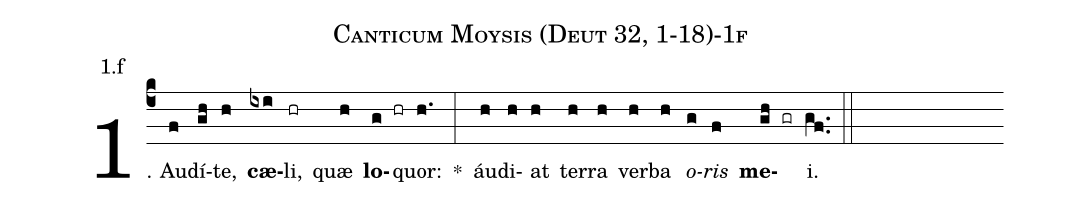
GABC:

name: Canticum Moysis (Deut 32, 1-18)-1f;
annotation: 1.f;
%%
(c4)1. Au(f)dí(gh)te,(h) <b>cæ</b>(ixi)li,(hr) quæ(h) <b>lo</b>(g hr)quor:(h.) *(:) áu(h)di(h)at(h) ter(h)ra(h) ver(h)ba(h) <i>o</i>(g)<i>ris</i>(f) <b>me</b>(gh gr)i.(gf..) (::)
